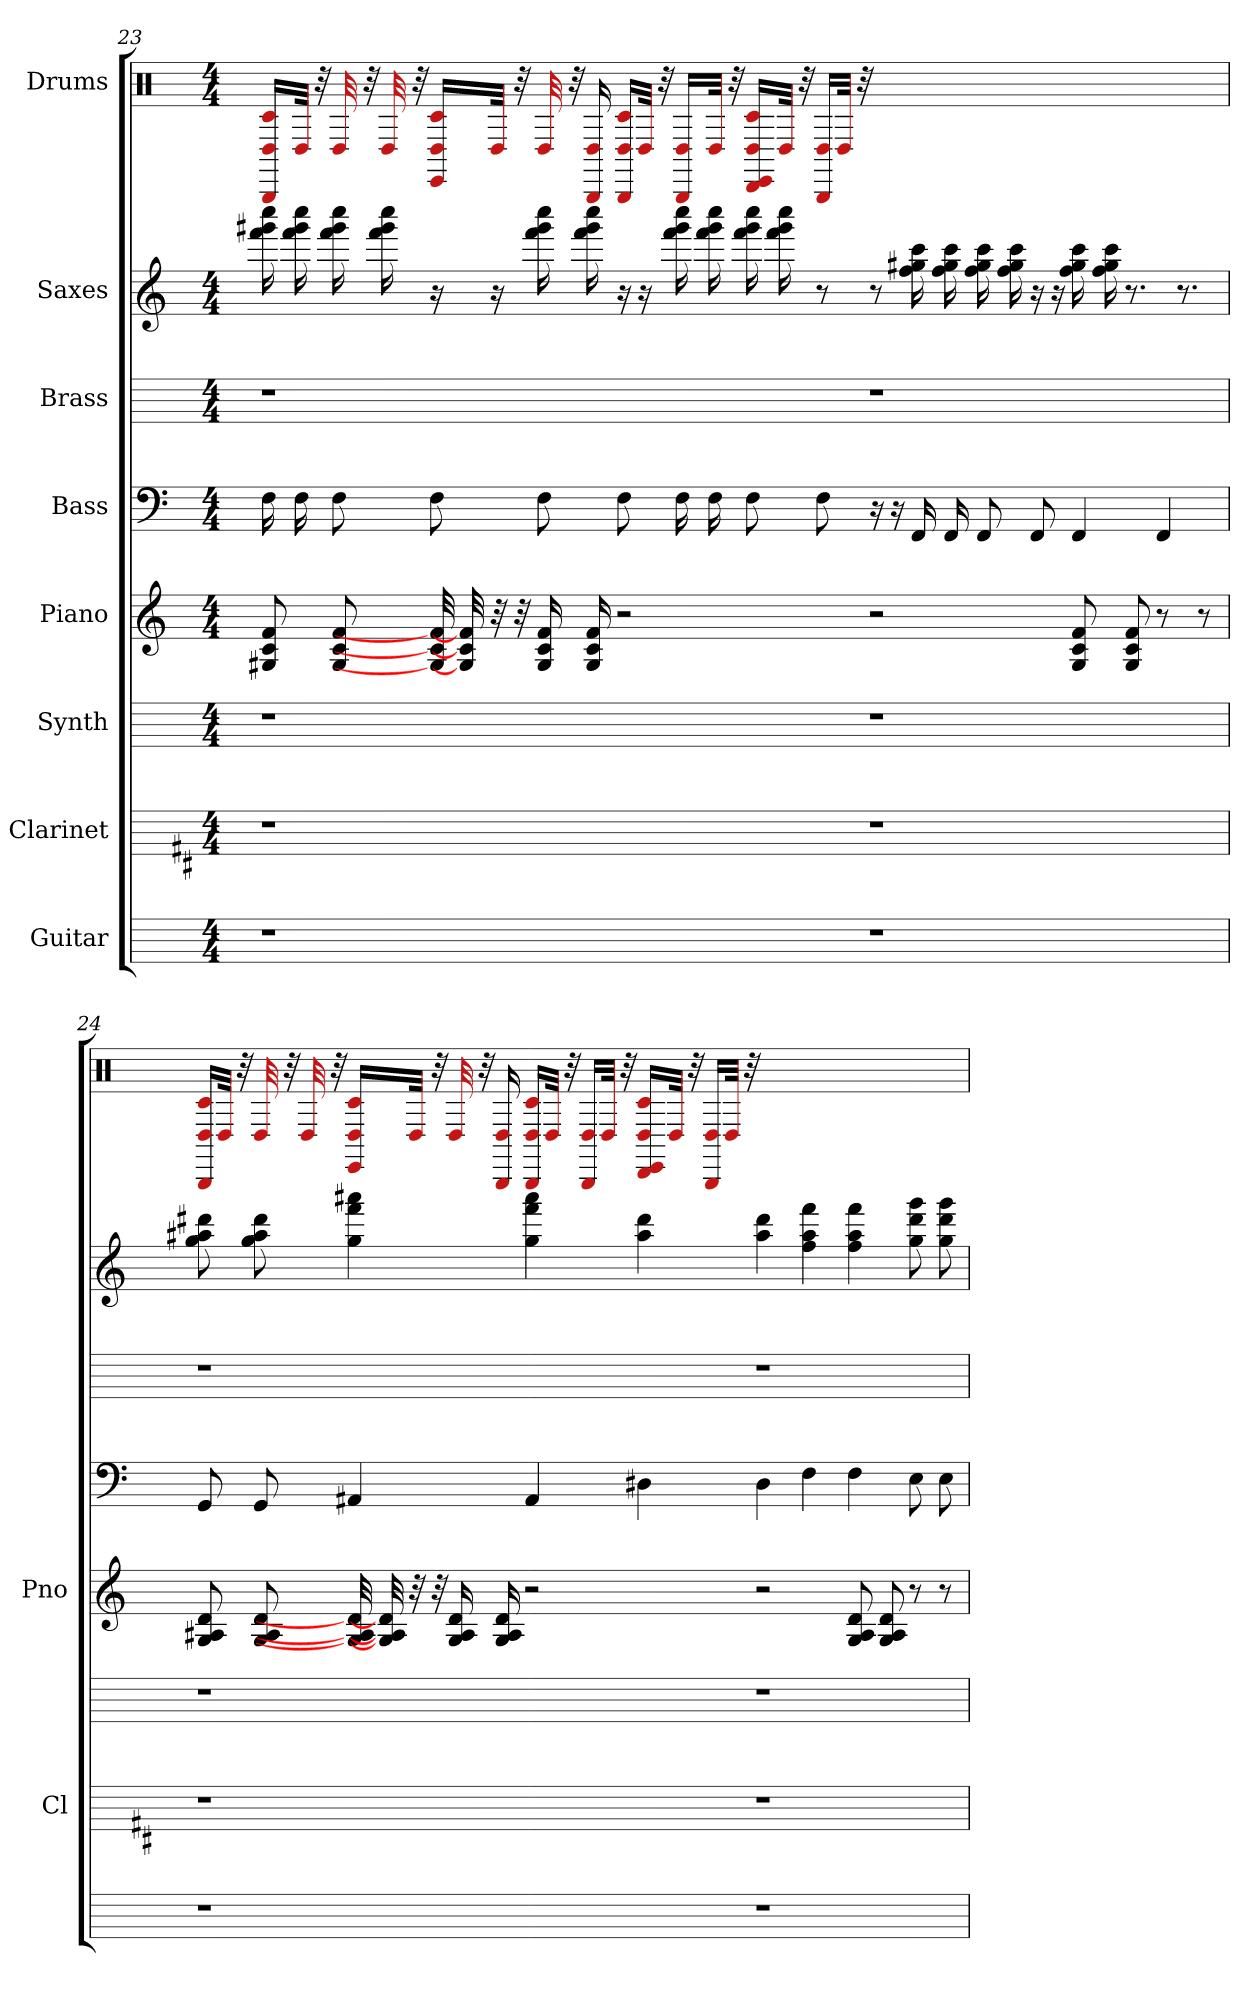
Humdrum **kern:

**kern	**kern	**kern	**kern	**kern	**kern	**kern	**kern
*part8	*part7	*part6	*part5	*part4	*part3	*part2	*part1
*staff8	*staff7	*staff6	*staff5	*staff4	*staff3	*staff2	*staff1
*I"Guitar	*I"Clarinet	*I"Synth	*I"Piano	*I"Bass	*I"Brass	*I"Saxes	*I"Drums
*	*I'Cl	*	*I'Pno	*	*	*	*
*	*	*	*	*	*	*	*clefX
*	*ITrd1c2	*	*	*	*	*ITrd8c14	*
*k[]	*k[]	*k[]	*k[]	*k[]	*k[]	*k[]	*k[]
*M4/4	*M4/4	*M4/4	*M4/4	*M4/4	*M4/4	*M4/4	*M4/4
=23	=23	=23	=23	=23	=23	=23	=23
1r	1r	1r	8f 8c 8G#	16F	1r	16ccc 16gg# 16ff	16BBB/ 16D#/ 16c/LL
.	.	.	.	16F	.	16ccc 16gg# 16ff	32D#/JJk
.	.	.	.	.	.	.	32r
.	.	.	8f 8c 8G#	8F	.	16ccc 16gg# 16ff	32D#
.	.	.	.	.	.	.	32r
.	.	.	.	.	.	16ccc 16gg# 16ff	32D#
.	.	.	.	.	.	.	32r
.	.	.	32f] 32c] 32G#]	8F	.	16r	16EE/ 16D#/ 16c/LL
.	.	.	32f] 32c] 32G#]	.	.	.	.
.	.	.	32r	.	.	16r	32D#/JJk
.	.	.	32r	.	.	.	32r
.	.	.	16f 16c 16G#	8F	.	16ccc 16gg# 16ff	32D#
.	.	.	.	.	.	.	32r
.	.	.	16f 16c 16G#	.	.	16ccc 16gg# 16ff	16BBB 16D#
.	.	.	2r	8F	.	16r	16BBB/ 16D#/ 16c/LL
.	.	.	.	.	.	16r	32D#/JJk
.	.	.	.	.	.	.	32r
.	.	.	.	16F	.	16ccc 16gg# 16ff	16BBB/ 16D#/LL
.	.	.	.	16F	.	16ccc 16gg# 16ff	32D#/JJk
.	.	.	.	.	.	.	32r
.	.	.	.	8F	.	16ccc 16gg# 16ff	16DD#/ 16EE/ 16D#/ 16c/LL
.	.	.	.	.	.	16ccc 16gg# 16ff	32D#/JJk
.	.	.	.	.	.	.	32r
.	.	.	.	8F	.	8r	16BBB/ 16D#/LL
.	.	.	.	.	.	.	32D#/JJk
.	.	.	.	.	.	.	32r
1r	1r	1r	2r	16r	1r	8r	1ryy
.	.	.	.	16r	.	.	.
.	.	.	.	16FF	.	16cc 16g# 16f	.
.	.	.	.	16FF	.	16cc 16g# 16f	.
.	.	.	.	8FF	.	16cc 16g# 16f	.
.	.	.	.	.	.	16cc 16g# 16f	.
.	.	.	.	8FF	.	16r	.
.	.	.	.	.	.	16r	.
.	.	.	8f 8c 8G#	4FF	.	16cc 16g# 16f	.
.	.	.	.	.	.	16cc 16g# 16f	.
.	.	.	8f 8c 8G#	.	.	8.r	.
.	.	.	8r	4FF	.	.	.
.	.	.	.	.	.	8.r	.
.	.	.	8r	.	.	.	.
=24	=24	=24	=24	=24	=24	=24	=24
1r	1r	1r	8d 8A# 8G	8GG	1r	8dd# 8a# 8g	16BBB/ 16D#/ 16c/LL
.	.	.	.	.	.	.	32D#/JJk
.	.	.	.	.	.	.	32r
.	.	.	8d 8A# 8G	8GG	.	8dd# 8a# 8g	32D#
.	.	.	.	.	.	.	32r
.	.	.	.	.	.	.	32D#
.	.	.	.	.	.	.	32r
.	.	.	32d] 32A#] 32G]	4AA#	.	4aa# 4ff 4g	16EE/ 16D#/ 16c/LL
.	.	.	32d] 32A#] 32G]	.	.	.	.
.	.	.	32r	.	.	.	32D#/JJk
.	.	.	32r	.	.	.	32r
.	.	.	16d 16A# 16G	.	.	.	32D#
.	.	.	.	.	.	.	32r
.	.	.	16d 16A# 16G	.	.	.	16BBB 16D#
.	.	.	2r	4AA#	.	4aa# 4ff 4g	16BBB/ 16D#/ 16c/LL
.	.	.	.	.	.	.	32D#/JJk
.	.	.	.	.	.	.	32r
.	.	.	.	.	.	.	16BBB/ 16D#/LL
.	.	.	.	.	.	.	32D#/JJk
.	.	.	.	.	.	.	32r
.	.	.	.	4D#	.	4dd# 4a#	16DD#/ 16EE/ 16D#/ 16c/LL
.	.	.	.	.	.	.	32D#/JJk
.	.	.	.	.	.	.	32r
.	.	.	.	.	.	.	16BBB/ 16D#/LL
.	.	.	.	.	.	.	32D#/JJk
.	.	.	.	.	.	.	32r
1r	1r	1r	2r	4D#	1r	4dd# 4a#	1ryy
.	.	.	.	4F	.	4ff 4a# 4f	.
.	.	.	8d 8A# 8G	4F	.	4ff 4a# 4f	.
.	.	.	8d 8A# 8G	.	.	.	.
.	.	.	8r	8E	.	8gg 8dd# 8g	.
.	.	.	8r	8E	.	8gg 8dd# 8g	.
=	=	=	=	=	=	=	=
*-	*-	*-	*-	*-	*-	*-	*-
